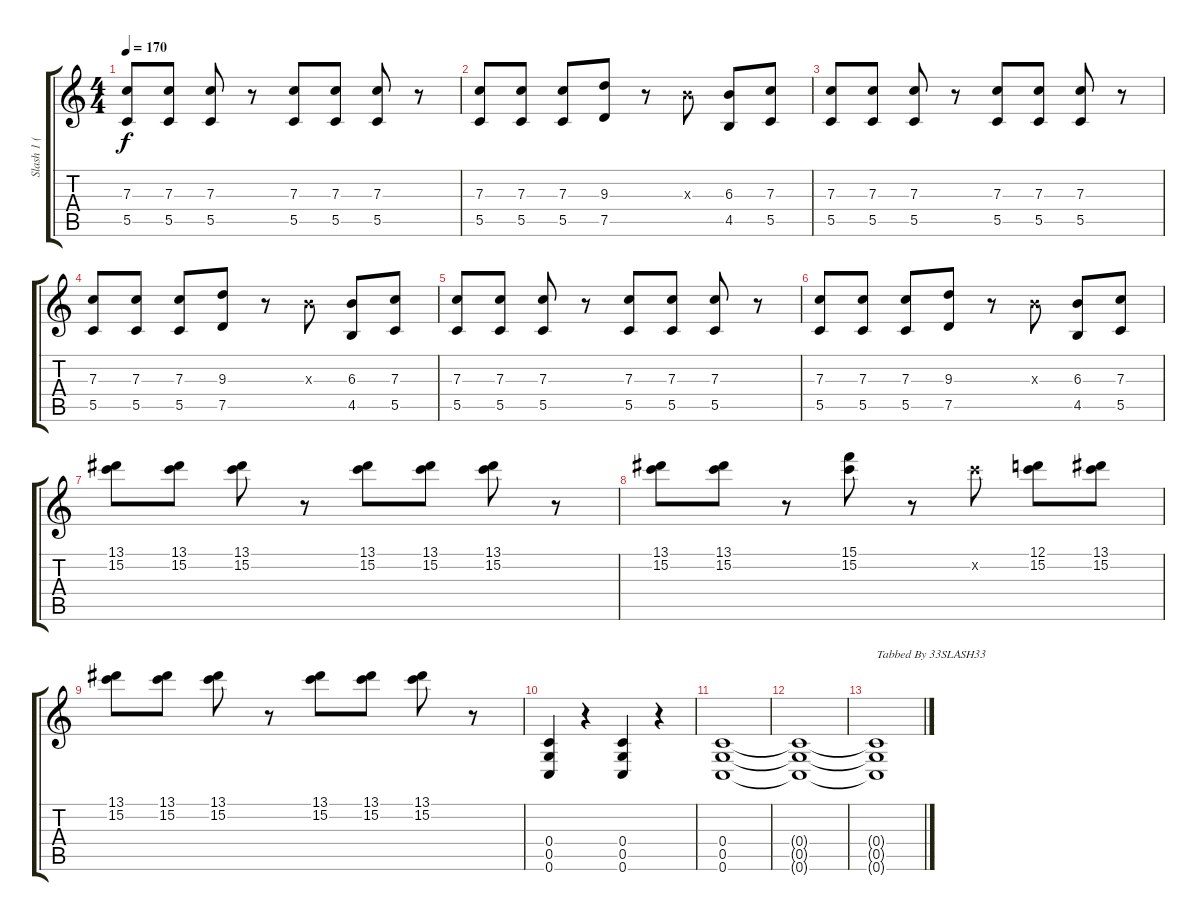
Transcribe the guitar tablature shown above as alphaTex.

\track ("Slash 1 ( Lead Guitar )" "Slash 1 ( ") {instrument distortionguitar}
\staff {score tabs}
\tuning (D4 A3 F3 C3 G2 C2) {hide}
\ts (4 4)
\tempo 170
\clef g2
\ks c
(7.3 5.5).8{dy f} (7.3 5.5).8 (7.3 5.5).8 r.8 (7.3 5.5).8 (7.3 5.5).8 (7.3 5.5).8 r.8 |
(7.3 5.5).8 (7.3 5.5).8 (7.3 5.5).8 (9.3 7.5).8 r.8 6.3{x}.8 (6.3 4.5).8 (7.3 5.5).8 |
(7.3 5.5).8 (7.3 5.5).8 (7.3 5.5).8 r.8 (7.3 5.5).8 (7.3 5.5).8 (7.3 5.5).8 r.8 |
(7.3 5.5).8 (7.3 5.5).8 (7.3 5.5).8 (9.3 7.5).8 r.8 6.3{x}.8 (6.3 4.5).8 (7.3 5.5).8 |
(7.3 5.5).8 (7.3 5.5).8 (7.3 5.5).8 r.8 (7.3 5.5).8 (7.3 5.5).8 (7.3 5.5).8 r.8 |
(7.3 5.5).8 (7.3 5.5).8 (7.3 5.5).8 (9.3 7.5).8 r.8 6.3{x}.8 (6.3 4.5).8 (7.3 5.5).8 |
(13.1 15.2).8 (13.1 15.2).8 (13.1 15.2).8 r.8 (13.1 15.2).8 (13.1 15.2).8 (13.1 15.2).8 r.8 |
(13.1 15.2).8 (13.1 15.2).8 r.8 (15.1 15.2).8 r.8 15.2{x}.8 (12.1 15.2).8 (13.1 15.2).8 |
(13.1 15.2).8 (13.1 15.2).8 (13.1 15.2).8 r.8 (13.1 15.2).8 (13.1 15.2).8 (13.1 15.2).8 r.8 |
(0.4 0.5 0.6).4 r.4 (0.4 0.5 0.6).4 r.4 |
(0.4 0.5 0.6).1 |
(0.4{t} 0.5{t} 0.6{t}).1 |
(0.4{t} 0.5{t} 0.6{t}).1{txt "Tabbed By 33SLASH33"}
